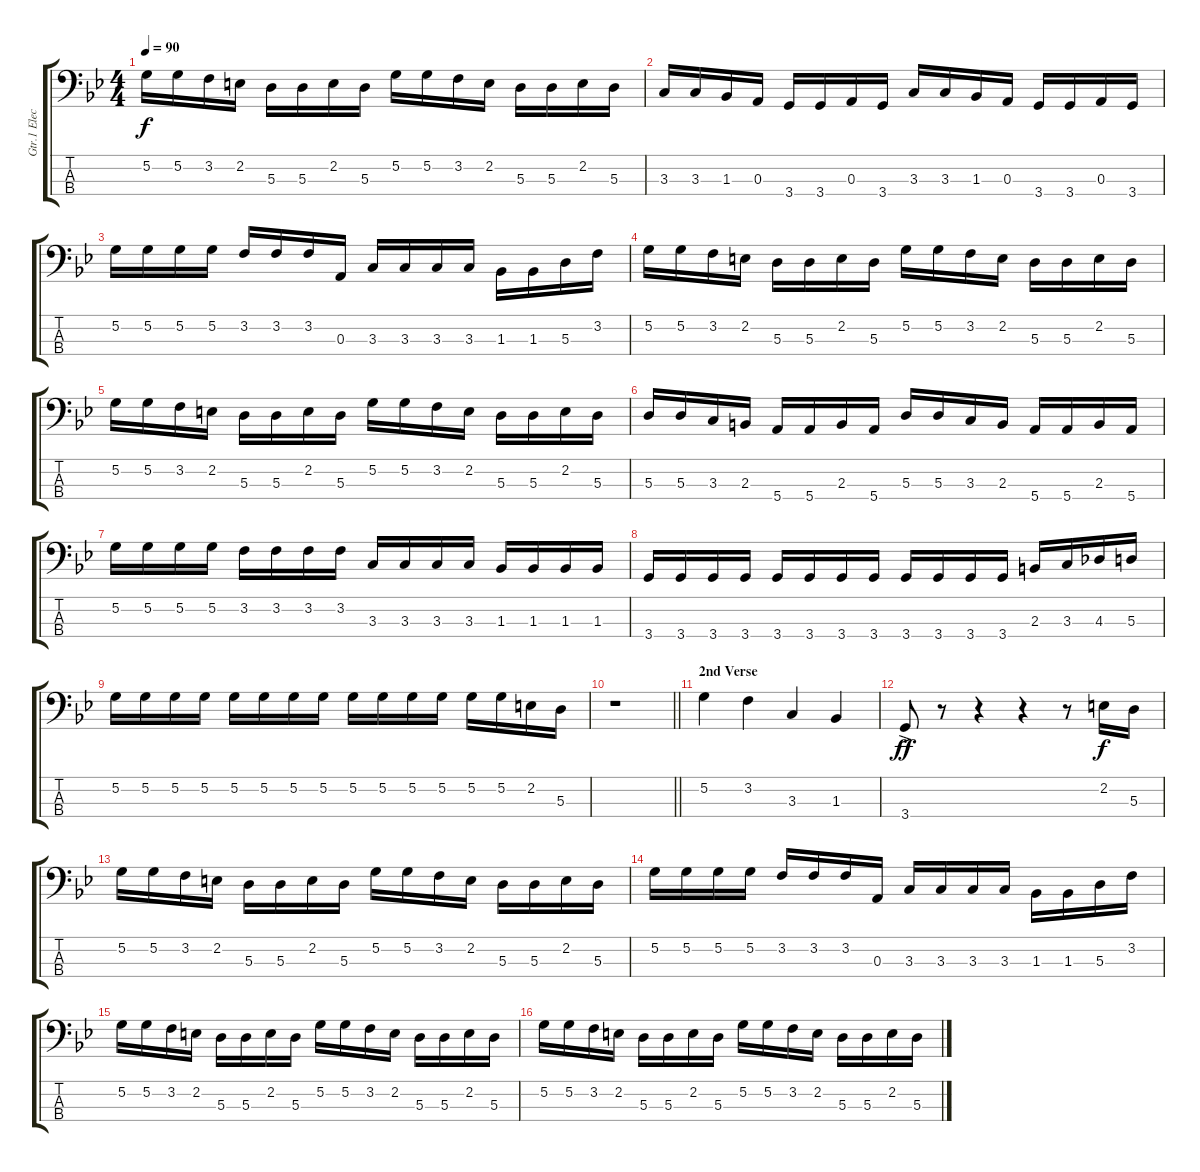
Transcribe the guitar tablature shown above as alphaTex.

\track ("Gtr.1 Electric Bass (Finger)" "Gtr.1 Elec") {instrument electricbassfinger}
\staff {score tabs}
\tuning (G2 D2 A1 E1) {hide}
\ts (4 4)
\tempo 90
\clef f4
\ks bb
5.2.16{dy f} 5.2.16 3.2.16 2.2.16 5.3.16 5.3.16 2.2.16 5.3.16 5.2.16 5.2.16 3.2.16 2.2.16 5.3.16 5.3.16 2.2.16 5.3.16 |
3.3.16 3.3.16 1.3.16 0.3.16 3.4.16 3.4.16 0.3.16 3.4.16 3.3.16 3.3.16 1.3.16 0.3.16 3.4.16 3.4.16 0.3.16 3.4.16 |
5.2.16 5.2.16 5.2.16 5.2.16 3.2.16 3.2.16 3.2.16 0.3.16 3.3.16 3.3.16 3.3.16 3.3.16 1.3.16 1.3.16 5.3.16 3.2.16 |
5.2.16 5.2.16 3.2.16 2.2.16 5.3.16 5.3.16 2.2.16 5.3.16 5.2.16 5.2.16 3.2.16 2.2.16 5.3.16 5.3.16 2.2.16 5.3.16 |
5.2.16 5.2.16 3.2.16 2.2.16 5.3.16 5.3.16 2.2.16 5.3.16 5.2.16 5.2.16 3.2.16 2.2.16 5.3.16 5.3.16 2.2.16 5.3.16 |
5.3.16 5.3.16 3.3.16 2.3.16 5.4.16 5.4.16 2.3.16 5.4.16 5.3.16 5.3.16 3.3.16 2.3.16 5.4.16 5.4.16 2.3.16 5.4.16 |
5.2.16 5.2.16 5.2.16 5.2.16 3.2.16 3.2.16 3.2.16 3.2.16 3.3.16 3.3.16 3.3.16 3.3.16 1.3.16 1.3.16 1.3.16 1.3.16 |
3.4.16 3.4.16 3.4.16 3.4.16 3.4.16 3.4.16 3.4.16 3.4.16 3.4.16 3.4.16 3.4.16 3.4.16 2.3.16 3.3.16 4.3.16 5.3.16 |
5.2.16 5.2.16 5.2.16 5.2.16 5.2.16 5.2.16 5.2.16 5.2.16 5.2.16 5.2.16 5.2.16 5.2.16 5.2.16 5.2.16 2.2.16 5.3.16 |
\barLineRight lightlight
r.1 |
\section ("" "2nd Verse")
5.2.4 3.2.4 3.3.4 1.3.4 |
3.4{ac}.8{dy ff} r.8 r.4 r.4 r.8 2.2.16{dy f} 5.3.16 |
5.2.16 5.2.16 3.2.16 2.2.16 5.3.16 5.3.16 2.2.16 5.3.16 5.2.16 5.2.16 3.2.16 2.2.16 5.3.16 5.3.16 2.2.16 5.3.16 |
5.2.16 5.2.16 5.2.16 5.2.16 3.2.16 3.2.16 3.2.16 0.3.16 3.3.16 3.3.16 3.3.16 3.3.16 1.3.16 1.3.16 5.3.16 3.2.16 |
5.2.16 5.2.16 3.2.16 2.2.16 5.3.16 5.3.16 2.2.16 5.3.16 5.2.16 5.2.16 3.2.16 2.2.16 5.3.16 5.3.16 2.2.16 5.3.16 |
5.2.16 5.2.16 3.2.16 2.2.16 5.3.16 5.3.16 2.2.16 5.3.16 5.2.16 5.2.16 3.2.16 2.2.16 5.3.16 5.3.16 2.2.16 5.3.16
